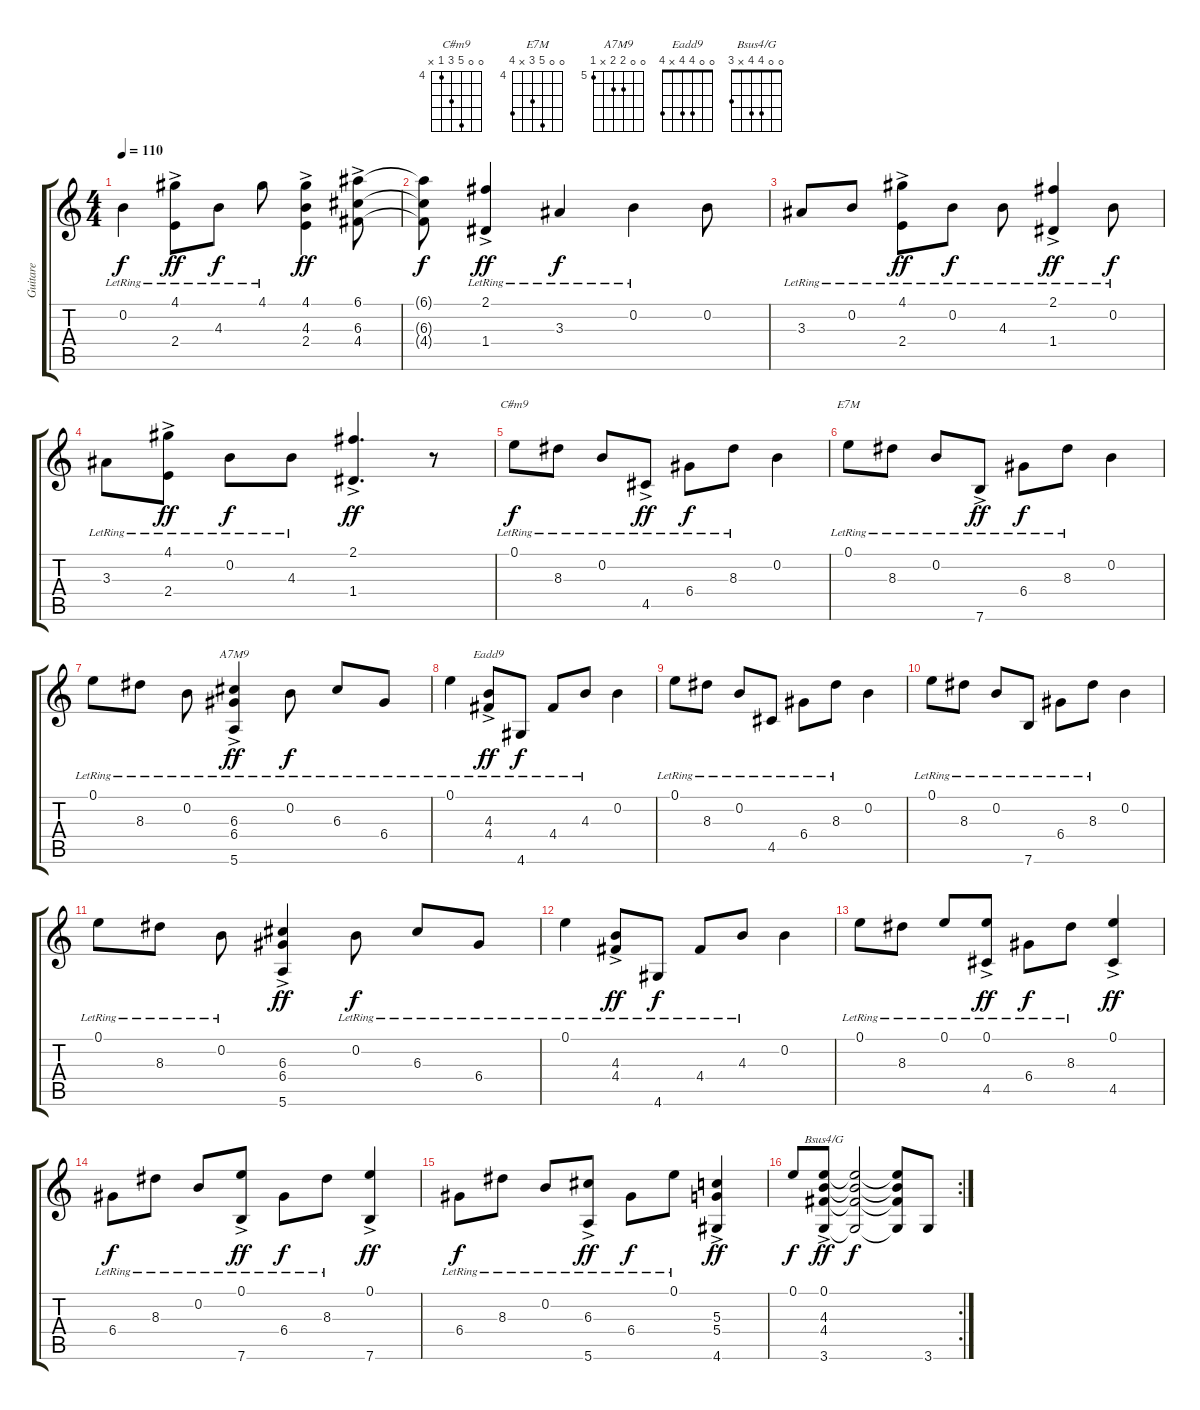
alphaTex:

\track ("Guitare" "Guitare") {instrument acousticguitarsteel}
\staff {score tabs}
\tuning (E4 B3 G3 D3 A2 E2) {hide}
\chord ("C#m9" 0 0 8 6 4 x) {firstfret 4}
\chord ("E7M" 0 0 8 6 x 7) {firstfret 4}
\chord ("A7M9" 0 0 6 6 x 5) {firstfret 5}
\chord ("Eadd9" 0 0 4 4 x 4)
\chord ("Bsus4/G" 0 0 4 4 x 3)
\ts (4 4)
\tempo 110
\clef g2
\ks c
0.2{lr}.4{dy f} (4.1{lr} 2.4{ac lr}).8{dy ff} 4.3{lr}.8{dy f} 4.1{lr}.8 (4.1 4.3 2.4{ac}).4{dy ff} (6.1 6.3 4.4{ac}).8 |
(6.1{t} 6.3{t} 4.4{t}).8{dy f} (2.1{lr} 1.4{ac lr}).4{dy ff} 3.3{lr}.4{dy f} 0.2{lr}.4 0.2.8 |
3.3{lr}.8 0.2{lr}.8 (4.1{lr} 2.4{ac lr}).8{dy ff} 0.2{lr}.8{dy f} 4.3{lr}.8 (2.1{lr} 1.4{ac lr}).4{dy ff} 0.2{lr}.8{dy f} |
3.3{lr}.8 (4.1{lr} 2.4{ac lr}).8{dy ff} 0.2{lr}.8{dy f} 4.3{lr}.8 (2.1 1.4{ac}).4{d dy ff} r.8 |
0.1{lr}.8{ch "C#m9" dy f} 8.3{lr}.8 0.2{lr}.8 4.5{ac lr}.8{dy ff} 6.4{lr}.8{dy f} 8.3{lr}.8 0.2.4 |
0.1{lr}.8{ch "E7M"} 8.3{lr}.8 0.2{lr}.8 7.6{ac lr}.8{dy ff} 6.4{lr}.8{dy f} 8.3{lr}.8 0.2.4 |
0.1{lr}.8 8.3{lr}.8 0.2{lr}.8 (6.3{lr} 6.4{lr} 5.6{ac lr}).4{ch "A7M9" dy ff} 0.2{lr}.8{dy f} 6.3{lr}.8 6.4{lr}.8 |
0.1{lr}.4 (4.3{lr} 4.4{ac lr}).8{ch "Eadd9" dy ff} 4.6{lr}.8{dy f} 4.4{lr}.8 4.3{lr}.8 0.2.4 |
0.1{lr}.8 8.3{lr}.8 0.2{lr}.8 4.5{lr}.8 6.4{lr}.8 8.3{lr}.8 0.2.4 |
0.1{lr}.8 8.3{lr}.8 0.2{lr}.8 7.6{lr}.8 6.4{lr}.8 8.3{lr}.8 0.2.4 |
0.1{lr}.8 8.3{lr}.8 0.2{lr}.8 (6.3 6.4 5.6{ac}).4{dy ff} 0.2{lr}.8{dy f} 6.3{lr}.8 6.4{lr}.8 |
0.1{lr}.4 (4.3{lr} 4.4{ac lr}).8{dy ff} 4.6{lr}.8{dy f} 4.4{lr}.8 4.3{lr}.8 0.2.4 |
0.1{lr}.8 8.3{lr}.8 0.1{lr}.8 (0.1{ac lr} 4.5{lr}).8{dy ff} 6.4{lr}.8{dy f} 8.3{lr}.8 (0.1{ac} 4.5).4{dy ff} |
6.4{lr}.8{dy f} 8.3{lr}.8 0.2{lr}.8 (0.1{ac lr} 7.6{lr}).8{dy ff} 6.4{lr}.8{dy f} 8.3{lr}.8 (0.1{ac} 7.6).4{dy ff} |
6.4{lr}.8{dy f} 8.3{lr}.8 0.2{lr}.8 (6.3{lr} 5.6{ac lr}).8{dy ff} 6.4{lr}.8{dy f} 0.1{lr}.8 (5.3 5.4 4.6{ac}).4{dy ff} |
\rc 2
0.1.8{dy f} (0.1 4.3 4.4 3.6{ac}).8{ch "Bsus4/G" dy ff} (0.1{t} 4.3{t} 4.4{t} 3.6{t}).2{dy f} (0.1{t} 4.3{t} 4.4{t} 3.6{t}).8 3.6.8
